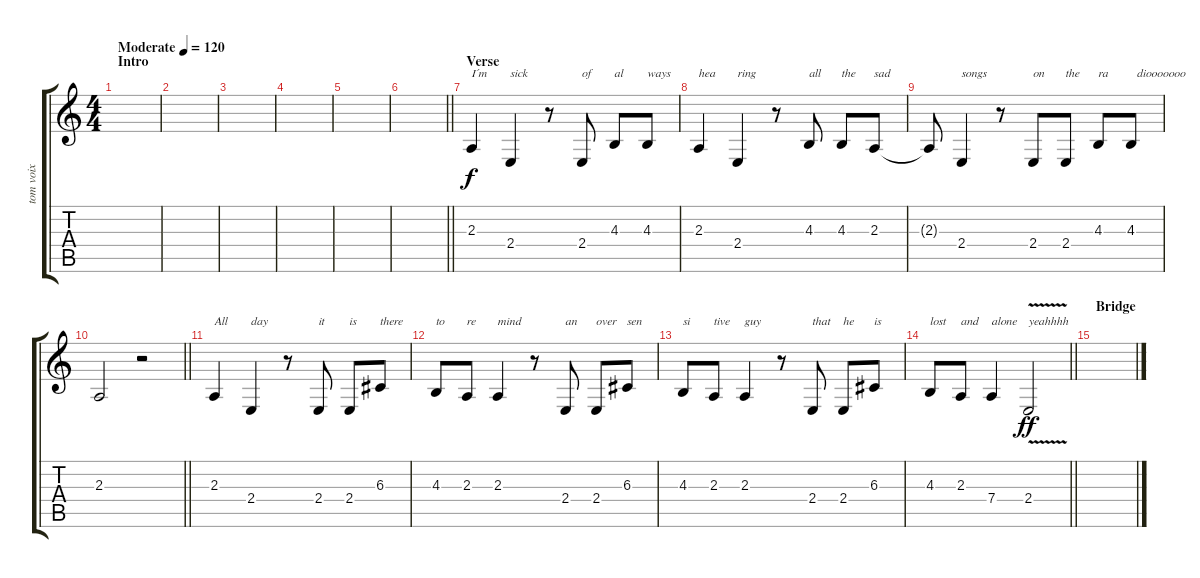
\track ("tom voix" "tom voix") {instrument sopranosax}
\staff {score tabs}
\tuning (E4 B3 G3 D3 A2 E2) {hide}
\ts (4 4)
\section ("" "Intro")
\tempo (120 "Moderate")
\clef g2
\ks c
|
|
|
|
|
\barLineRight lightlight
|
\section ("" "Verse")
2.3.4{txt "I´m"} 2.4.4{txt "sick"} r.8 2.4.8{txt "of"} 4.3.8{txt "al"} 4.3.8{txt "ways"} |
2.3.4{txt "hea"} 2.4.4{txt "ring"} r.8 4.3.8{txt "all"} 4.3.8{txt "the"} 2.3.8{txt "sad"} |
2.3{t}.8 2.4.4{txt "songs"} r.8 2.4.8{txt "on"} 2.4.8{txt "the"} 4.3.8{txt "ra"} 4.3.8{txt "  diooooooo"} |
\barLineRight lightlight
2.3.2 r.2 |
2.3.4{txt "All"} 2.4.4{txt "day"} r.8 2.4.8{txt "it"} 2.4.8{txt "is"} 6.3.8{txt "there"} |
4.3.8{txt "to"} 2.3.8{txt "re"} 2.3.4{txt "mind"} r.8 2.4.8{txt "an"} 2.4.8{txt "over"} 6.3.8{txt "sen"} |
4.3.8{txt "si"} 2.3.8{txt "tive"} 2.3.4{txt "guy"} r.8 2.4.8{txt "that"} 2.4.8{txt "he"} 6.3.8{txt "is"} |
\barLineRight lightlight
4.3.8{txt "lost"} 2.3.8{txt "and"} 7.4.4{txt "alone"} 2.4{v}.2{txt "yeahhhh" dy ff} |
\section ("" "Bridge")
